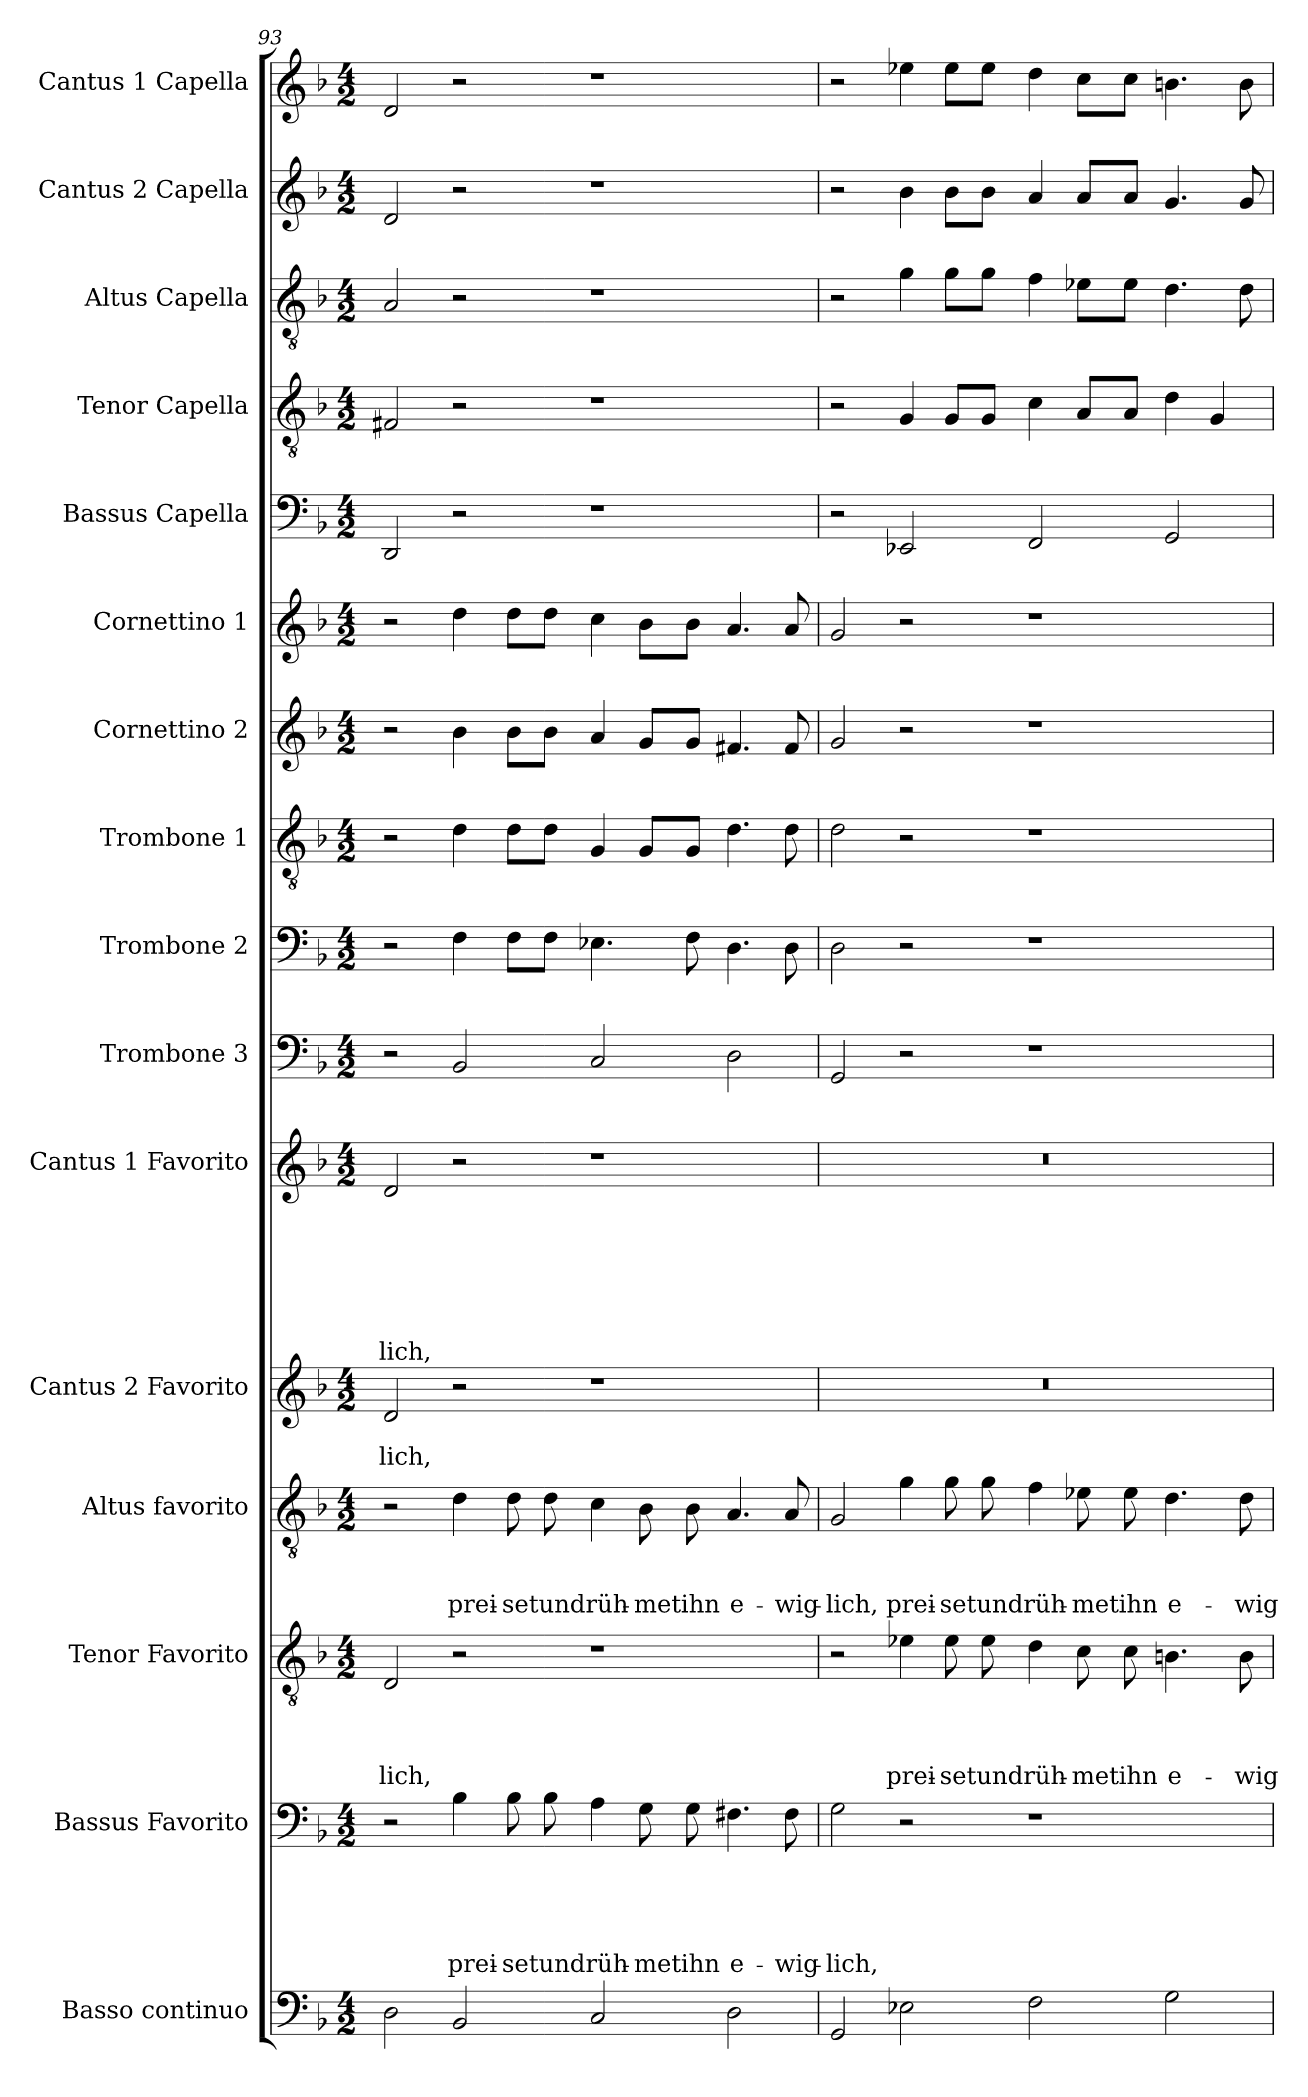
**kern	**kern	**text	**text	**text	**text	**text	**kern	**text	**text	**text	**text	**kern	**text	**text	**text	**kern	**text	**text	**kern	**text	**text	**text	**text	**text	**text	**text	**kern	**kern	**kern	**kern	**kern	**kern	**kern	**kern	**kern	**kern
*part16	*part15	*part15	*part15	*part15	*part15	*part15	*part14	*part14	*part14	*part14	*part14	*part13	*part13	*part13	*part13	*part12	*part12	*part12	*part11	*part11	*part11	*part11	*part11	*part11	*part11	*part11	*part10	*part9	*part8	*part7	*part6	*part5	*part4	*part3	*part2	*part1
*staff16	*staff15	*staff15	*staff15	*staff15	*staff15	*staff15	*staff14	*staff14	*staff14	*staff14	*staff14	*staff13	*staff13	*staff13	*staff13	*staff12	*staff12	*staff12	*staff11	*staff11	*staff11	*staff11	*staff11	*staff11	*staff11	*staff11	*staff10	*staff9	*staff8	*staff7	*staff6	*staff5	*staff4	*staff3	*staff2	*staff1
*I"Basso continuo	*I"Bassus Favorito	*	*	*	*	*	*I"Tenor Favorito	*	*	*	*	*I"Altus favorito	*	*	*	*I"Cantus 2 Favorito	*	*	*I"Cantus 1 Favorito	*	*	*	*	*	*	*	*I"Trombone 3	*I"Trombone 2	*I"Trombone 1	*I"Cornettino 2	*I"Cornettino 1	*I"Bassus Capella	*I"Tenor Capella	*I"Altus Capella	*I"Cantus 2 Capella	*I"Cantus 1 Capella
!!LO:PB:g=z
*clefF4	*clefF4	*	*	*	*	*	*clefGv2	*	*	*	*	*clefGv2	*	*	*	*clefG2	*	*	*clefG2	*	*	*	*	*	*	*	*clefF4	*clefF4	*clefGv2	*clefG2	*clefG2	*clefF4	*clefGv2	*clefGv2	*clefG2	*clefG2
*k[b-]	*k[b-]	*	*	*	*	*	*k[b-]	*	*	*	*	*k[b-]	*	*	*	*k[b-]	*	*	*k[b-]	*	*	*	*	*	*	*	*k[b-]	*k[b-]	*k[b-]	*k[b-]	*k[b-]	*k[b-]	*k[b-]	*k[b-]	*k[b-]	*k[b-]
*F:	*F:	*	*	*	*	*	*F:	*	*	*	*	*F:	*	*	*	*F:	*	*	*F:	*	*	*	*	*	*	*	*F:	*F:	*F:	*F:	*F:	*F:	*F:	*F:	*F:	*F:
*M4/2	*M4/2	*	*	*	*	*	*M4/2	*	*	*	*	*M4/2	*	*	*	*M4/2	*	*	*M4/2	*	*	*	*	*	*	*	*M4/2	*M4/2	*M4/2	*M4/2	*M4/2	*M4/2	*M4/2	*M4/2	*M4/2	*M4/2
=93	=93	=93	=93	=93	=93	=93	=93	=93	=93	=93	=93	=93	=93	=93	=93	=93	=93	=93	=93	=93	=93	=93	=93	=93	=93	=93	=93	=93	=93	=93	=93	=93	=93	=93	=93	=93
!	!	!	!	!	!	!	!	!	!	!	!LO:LY:b	!	!	!	!	!	!	!LO:LY:b	!	!	!	!	!	!	!	!LO:LY:b	!	!	!	!	!	!	!	!	!	!
2D\	2r	.	.	.	.	.	2D/	.	.	.	-lich,	2r	.	.	.	2d/	.	-lich,	2d/	.	.	.	.	.	.	-lich,	2r	2r	2r	2r	2r	2DD/	2F#X/	2A/	2d/	2d/
!	!	!	!	!	!	!LO:LY:b	!	!	!	!	!	!	!	!	!LO:LY:b	!	!	!	!	!	!	!	!	!	!	!	!	!	!	!	!	!	!	!	!	!
2BB-/	4B-\	.	.	.	.	prei-	2r	.	.	.	.	4d\	.	.	prei-	2r	.	.	2r	.	.	.	.	.	.	.	2BB-/	4F\	4d\	4b-\	4dd\	2r	2r	2r	2r	2r
!	!	!	!	!	!	!LO:LY:b	!	!	!	!	!	!	!	!	!LO:LY:b	!	!	!	!	!	!	!	!	!	!	!	!	!	!	!	!	!	!	!	!	!
.	8B-\	.	.	.	.	-set	.	.	.	.	.	8d\	.	.	-set	.	.	.	.	.	.	.	.	.	.	.	.	8F\L	8d\L	8b-\L	8dd\L	.	.	.	.	.
!	!	!	!	!	!	!LO:LY:b	!	!	!	!	!	!	!	!	!LO:LY:b	!	!	!	!	!	!	!	!	!	!	!	!	!	!	!	!	!	!	!	!	!
.	8B-\	.	.	.	.	und	.	.	.	.	.	8d\	.	.	und	.	.	.	.	.	.	.	.	.	.	.	.	8F\J	8d\J	8b-\J	8dd\J	.	.	.	.	.
!	!	!	!	!	!	!LO:LY:b	!	!	!	!	!	!	!	!	!LO:LY:b	!	!	!	!	!	!	!	!	!	!	!	!	!	!	!	!	!	!	!	!	!
2C/	4A\	.	.	.	.	rüh-	1r	.	.	.	.	4c\	.	.	rüh-	1r	.	.	1r	.	.	.	.	.	.	.	2C/	4.E-X\	4G/	4a/	4cc\	1r	1r	1r	1r	1r
!	!	!	!	!	!	!LO:LY:b	!	!	!	!	!	!	!	!	!LO:LY:b	!	!	!	!	!	!	!	!	!	!	!	!	!	!	!	!	!	!	!	!	!
.	8G\	.	.	.	.	-met	.	.	.	.	.	8B-\	.	.	-met	.	.	.	.	.	.	.	.	.	.	.	.	.	8G/L	8g/L	8b-\L	.	.	.	.	.
!	!	!	!	!	!	!LO:LY:b	!	!	!	!	!	!	!	!	!LO:LY:b	!	!	!	!	!	!	!	!	!	!	!	!	!	!	!	!	!	!	!	!	!
.	8G\	.	.	.	.	ihn	.	.	.	.	.	8B-\	.	.	ihn	.	.	.	.	.	.	.	.	.	.	.	.	8F\	8G/J	8g/J	8b-\J	.	.	.	.	.
!	!	!	!	!	!	!LO:LY:b	!	!	!	!	!	!	!	!	!LO:LY:b	!	!	!	!	!	!	!	!	!	!	!	!	!	!	!	!	!	!	!	!	!
2D\	4.F#X\	.	.	.	.	e-	.	.	.	.	.	4.A/	.	.	e-	.	.	.	.	.	.	.	.	.	.	.	2D\	4.D\	4.d\	4.f#X/	4.a/	.	.	.	.	.
!	!	!	!	!	!	!LO:LY:b	!	!	!	!	!	!	!	!	!LO:LY:b	!	!	!	!	!	!	!	!	!	!	!	!	!	!	!	!	!	!	!	!	!
.	8F#\	.	.	.	.	-wig-	.	.	.	.	.	8A/	.	.	-wig-	.	.	.	.	.	.	.	.	.	.	.	.	8D\	8d\	8f#/	8a/	.	.	.	.	.
=94	=94	=94	=94	=94	=94	=94	=94	=94	=94	=94	=94	=94	=94	=94	=94	=94	=94	=94	=94	=94	=94	=94	=94	=94	=94	=94	=94	=94	=94	=94	=94	=94	=94	=94	=94	=94
!	!	!	!	!	!	!LO:LY:b	!	!	!	!	!	!	!	!	!LO:LY:b	!	!	!	!	!	!	!	!	!	!	!	!	!	!	!	!	!	!	!	!	!
2GG/	2G\	.	.	.	.	-lich,	2r	.	.	.	.	2G/	.	.	-lich,	0r	.	.	0r	.	.	.	.	.	.	.	2GG/	2D\	2d\	2g/	2g/	2r	2r	2r	2r	2r
!	!	!	!	!	!	!	!	!	!	!	!LO:LY:b	!	!	!	!LO:LY:b	!	!	!	!	!	!	!	!	!	!	!	!	!	!	!	!	!	!	!	!	!
2E-X\	2r	.	.	.	.	.	4e-X\	.	.	.	prei-	4g\	.	.	prei-	.	.	.	.	.	.	.	.	.	.	.	2r	2r	2r	2r	2r	2EE-X/	4G/	4g\	4b-\	4ee-X\
!	!	!	!	!	!	!	!	!	!	!	!LO:LY:b	!	!	!	!LO:LY:b	!	!	!	!	!	!	!	!	!	!	!	!	!	!	!	!	!	!	!	!	!
.	.	.	.	.	.	.	8e-\	.	.	.	-set	8g\	.	.	-set	.	.	.	.	.	.	.	.	.	.	.	.	.	.	.	.	.	8G/L	8g\L	8b-\L	8ee-\L
!	!	!	!	!	!	!	!	!	!	!	!LO:LY:b	!	!	!	!LO:LY:b	!	!	!	!	!	!	!	!	!	!	!	!	!	!	!	!	!	!	!	!	!
.	.	.	.	.	.	.	8e-\	.	.	.	und	8g\	.	.	und	.	.	.	.	.	.	.	.	.	.	.	.	.	.	.	.	.	8G/J	8g\J	8b-\J	8ee-\J
!	!	!	!	!	!	!	!	!	!	!	!LO:LY:b	!	!	!	!LO:LY:b	!	!	!	!	!	!	!	!	!	!	!	!	!	!	!	!	!	!	!	!	!
2F\	1r	.	.	.	.	.	4d\	.	.	.	rüh-	4f\	.	.	rüh-	.	.	.	.	.	.	.	.	.	.	.	1r	1r	1r	1r	1r	2FF/	4c\	4f\	4a/	4dd\
!	!	!	!	!	!	!	!	!	!	!	!LO:LY:b	!	!	!	!LO:LY:b	!	!	!	!	!	!	!	!	!	!	!	!	!	!	!	!	!	!	!	!	!
.	.	.	.	.	.	.	8c\	.	.	.	-met	8e-X\	.	.	-met	.	.	.	.	.	.	.	.	.	.	.	.	.	.	.	.	.	8A/L	8e-X\L	8a/L	8cc\L
!	!	!	!	!	!	!	!	!	!	!	!LO:LY:b	!	!	!	!LO:LY:b	!	!	!	!	!	!	!	!	!	!	!	!	!	!	!	!	!	!	!	!	!
.	.	.	.	.	.	.	8c\	.	.	.	ihn	8e-\	.	.	ihn	.	.	.	.	.	.	.	.	.	.	.	.	.	.	.	.	.	8A/J	8e-\J	8a/J	8cc\J
!	!	!	!	!	!	!	!	!	!	!	!LO:LY:b	!	!	!	!LO:LY:b	!	!	!	!	!	!	!	!	!	!	!	!	!	!	!	!	!	!	!	!	!
2G\	.	.	.	.	.	.	4.Bn\	.	.	.	e-	4.d\	.	.	e-	.	.	.	.	.	.	.	.	.	.	.	.	.	.	.	.	2GG/	4d\	4.d\	4.g/	4.bn\
.	.	.	.	.	.	.	.	.	.	.	.	.	.	.	.	.	.	.	.	.	.	.	.	.	.	.	.	.	.	.	.	.	4G/	.	.	.
!	!	!	!	!	!	!	!	!	!	!	!LO:LY:b	!	!	!	!LO:LY:b	!	!	!	!	!	!	!	!	!	!	!	!	!	!	!	!	!	!	!	!	!
.	.	.	.	.	.	.	8B\	.	.	.	-wig-	8d\	.	.	-wig-	.	.	.	.	.	.	.	.	.	.	.	.	.	.	.	.	.	.	8d\	8g/	8b\
=	=	=	=	=	=	=	=	=	=	=	=	=	=	=	=	=	=	=	=	=	=	=	=	=	=	=	=	=	=	=	=	=	=	=	=	=
*-	*-	*-	*-	*-	*-	*-	*-	*-	*-	*-	*-	*-	*-	*-	*-	*-	*-	*-	*-	*-	*-	*-	*-	*-	*-	*-	*-	*-	*-	*-	*-	*-	*-	*-	*-	*-
